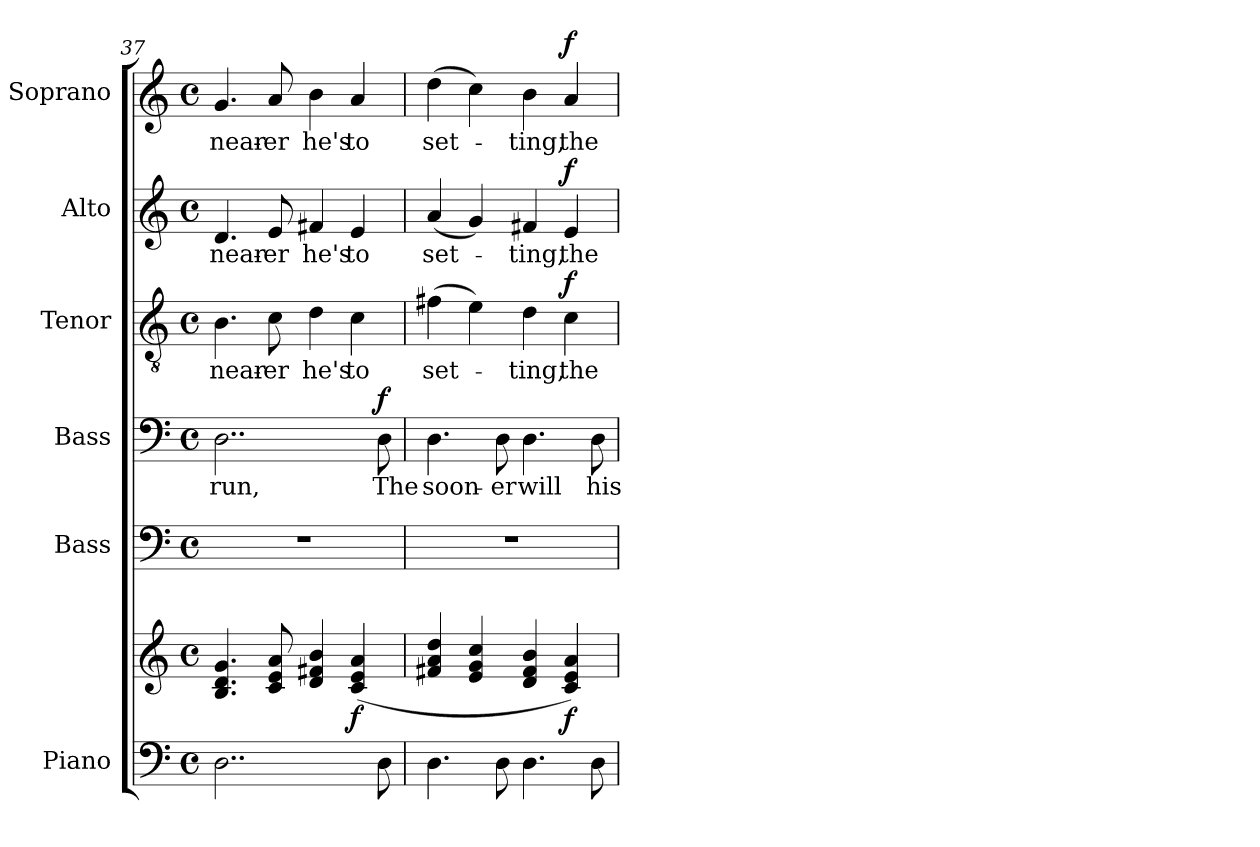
**kern	**kern	**dynam	**kern	**kern	**text	**dynam	**kern	**text	**dynam	**kern	**text	**dynam	**kern	**text	**dynam
*part6	*part6	*part6	*part5	*part4	*part4	*part4	*part3	*part3	*part3	*part2	*part2	*part2	*part1	*part1	*part1
*staff7	*staff6	*staff6/7	*staff5	*staff4	*staff4	*staff4	*staff3	*staff3	*staff3	*staff2	*staff2	*staff2	*staff1	*staff1	*staff1
*I"Piano	*	*	*I"Bass	*I"Bass	*	*	*I"Tenor	*	*	*I"Alto	*	*	*I"Soprano	*	*
*I'Pno.	*	*	*I'B.	*I'B.	*	*	*I'T.	*	*	*I'A.	*	*	*I'S.	*	*
*clefF4	*clefG2	*	*clefF4	*clefF4	*	*	*clefGv2	*	*	*clefG2	*	*	*clefG2	*	*
*	*	*	*	*	*	*	*ITrd7c12	*	*	*	*	*	*	*	*
*k[]	*k[]	*	*k[]	*k[]	*	*	*k[]	*	*	*k[]	*	*	*k[]	*	*
*C:	*C:	*	*C:	*C:	*	*	*C:	*	*	*C:	*	*	*C:	*	*
*M4/4	*M4/4	*	*M4/4	*M4/4	*	*	*M4/4	*	*	*M4/4	*	*	*M4/4	*	*
*met(c)	*met(c)	*	*met(c)	*met(c)	*	*	*met(c)	*	*	*met(c)	*	*	*met(c)	*	*
=37	=37	=37	=37	=37	=37	=37	=37	=37	=37	=37	=37	=37	=37	=37	=37
!	!	!	!	!	!LO:LY:b:color=#000000	!	!	!	!	!	!	!	!	!	!
!	!	!	!	!	!	!	!	!LO:LY:b:color=#000000	!	!	!	!	!	!	!
!	!	!	!	!	!	!	!	!	!	!	!LO:LY:b:color=#000000	!	!	!	!
!	!	!	!	!	!	!	!	!	!	!	!	!	!	!LO:LY:b:color=#000000	!
*^	*	*	*	*	*	*	*	*	*	*	*	*	*	*	*
2..Di\	2.ryy	4.Bi/ 4.di 4.gi	.	1r	2..Di\	run,	.	4.BBi\	near-	.	4.di/	near-	.	4.gi/	near-	.
!	!	!	!	!	!	!	!	!	!LO:LY:b:color=#000000	!	!	!	!	!	!	!
!	!	!	!	!	!	!	!	!	!	!	!	!LO:LY:b:color=#000000	!	!	!	!
!	!	!	!	!	!	!	!	!	!	!	!	!	!	!	!LO:LY:b:color=#000000	!
.	.	8ci/ 8ei 8ai	.	.	.	.	.	8Ci\	-er	.	8ei/	-er	.	8ai/	-er	.
!	!	!	!	!	!	!	!	!	!LO:LY:b:color=#000000	!	!	!	!	!	!	!
!	!	!	!	!	!	!	!	!	!	!	!	!LO:LY:b:color=#000000	!	!	!	!
!	!	!	!	!	!	!	!	!	!	!	!	!	!	!	!LO:LY:b:color=#000000	!
.	.	4di/ 4f#Xi 4bi	.	.	.	.	.	4Di\	he's	.	4f#Xi/	he's	.	4bi\	he's	.
!	!	!	!	!	!	!	!	!	!LO:LY:b:color=#000000	!	!	!	!	!	!	!
!	!	!	!	!	!	!	!	!	!	!	!	!LO:LY:b:color=#000000	!	!	!	!
!	!	!	!	!	!	!	!	!	!	!	!	!	!	!	!LO:LY:b:color=#000000	!
.	4ryy	(4ci/ 4ei 4ai	f	.	.	.	.	4Ci\	to	.	4ei/	to	.	4ai/	to	.
!	!	!	!	!	!	!LO:LY:b:color=#000000	!	!	!	!	!	!	!	!	!	!
8Di\	.	.	.	.	8Di\	The	f	.	.	.	.	.	.	.	.	.
*v	*v	*	*	*	*	*	*	*	*	*	*	*	*	*	*	*
=38	=38	=38	=38	=38	=38	=38	=38	=38	=38	=38	=38	=38	=38	=38	=38
*^	*	*	*	*	*	*	*	*	*	*	*	*	*	*	*
!	!	!	!	!	!	!LO:LY:b:color=#000000	!	!	!	!	!	!	!	!	!	!
*v	*v	*	*	*	*	*	*	*	*	*	*	*	*	*	*	*
*^	*	*	*	*	*	*	*	*	*	*	*	*	*	*	*
!	!	!	!	!	!	!	!	!	!LO:LY:b:color=#000000	!	!	!	!	!	!	!
*v	*v	*	*	*	*	*	*	*	*	*	*	*	*	*	*	*
*^	*	*	*	*	*	*	*	*	*	*	*	*	*	*	*
!	!	!	!	!	!	!	!	!	!	!	!	!LO:LY:b:color=#000000	!	!	!	!
*v	*v	*	*	*	*	*	*	*	*	*	*	*	*	*	*	*
*^	*	*	*	*	*	*	*	*	*	*	*	*	*	*	*
!	!	!	!	!	!	!	!	!	!	!	!	!	!	!	!LO:LY:b:color=#000000	!
*v	*v	*	*	*	*	*	*	*	*	*	*	*	*	*	*	*
4.Di\	4f#Xi/ 4ai 4ddi	.	1r	4.Di\	soon-	.	(4F#Xi\	set-	.	(4ai/	set-	.	(4ddi\	set-	.
.	4ei/ 4gi 4cci	.	.	.	.	.	4Ei\)	.	.	4gi/)	.	.	4cci\)	.	.
!	!	!	!	!	!LO:LY:b:color=#000000	!	!	!	!	!	!	!	!	!	!
8Di\	.	.	.	8Di\	-er	.	.	.	.	.	.	.	.	.	.
!	!	!	!	!	!LO:LY:b:color=#000000	!	!	!	!	!	!	!	!	!	!
!	!	!	!	!	!	!	!	!LO:LY:b:color=#000000	!	!	!	!	!	!	!
!	!	!	!	!	!	!	!	!	!	!	!LO:LY:b:color=#000000	!	!	!	!
!	!	!	!	!	!	!	!	!	!	!	!	!	!	!LO:LY:b:color=#000000	!
4.Di\	4di/ 4f#i 4bi	.	.	4.Di\	will	.	4Di\	-ting,	.	4f#Xi/	-ting,	.	4bi\	-ting,	.
!	!	!	!	!	!	!	!	!LO:LY:b:color=#000000	!	!	!	!	!	!	!
!	!	!	!	!	!	!	!	!	!	!	!LO:LY:b:color=#000000	!	!	!	!
!	!	!	!	!	!	!	!	!	!	!	!	!	!	!LO:LY:b:color=#000000	!
.	4ci/ 4ei 4ai)	f	.	.	.	.	4Ci\	the	f	4ei/	the	f	4ai/	the	f
!	!	!	!	!	!LO:LY:b:color=#000000	!	!	!	!	!	!	!	!	!	!
8Di\	.	.	.	8Di\	his	.	.	.	.	.	.	.	.	.	.
=	=	=	=	=	=	=	=	=	=	=	=	=	=	=	=
*-	*-	*-	*-	*-	*-	*-	*-	*-	*-	*-	*-	*-	*-	*-	*-
